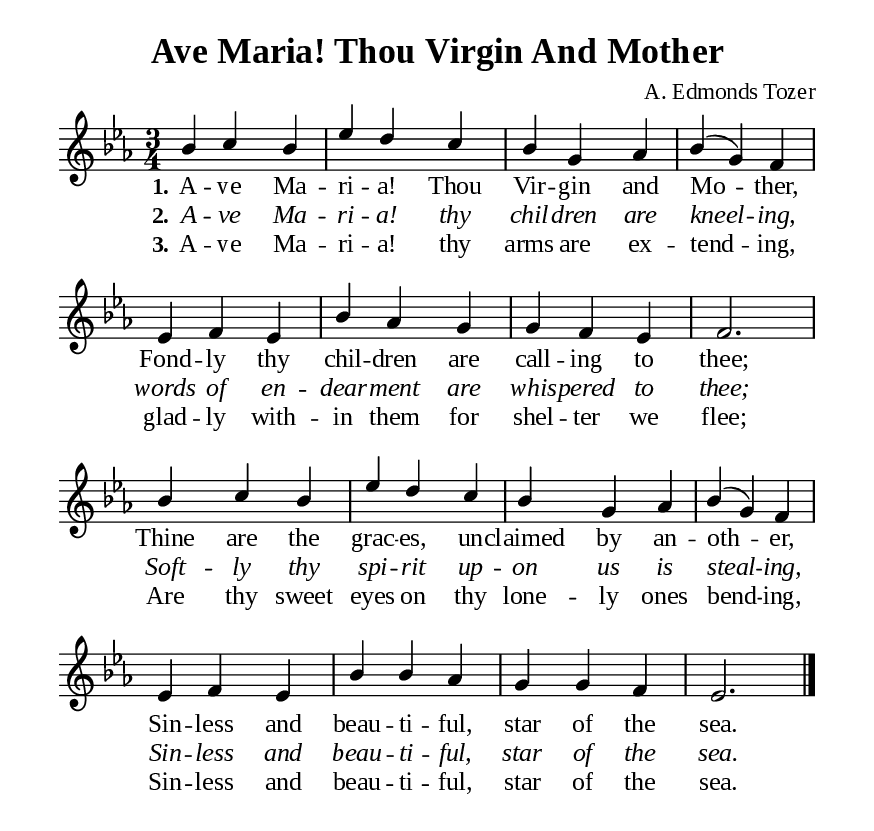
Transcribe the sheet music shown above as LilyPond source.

\version "2.18.2"

\header {
  title = "Ave Maria! Thou Virgin And Mother"
  composer = "A. Edmonds Tozer"
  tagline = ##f
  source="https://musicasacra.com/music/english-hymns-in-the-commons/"
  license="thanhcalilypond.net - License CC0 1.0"
}

global= {
  \key ees \major
  \time 3/4
  \override Score.BarNumber.break-visibility = ##(#f #f #f)
  \override Lyrics.LyricSpace.minimum-distance = #3.0
}

\paper {
  #(set-paper-size "a5")
  top-margin = 10\mm
  bottom-margin = 10\mm
  left-margin = 10\mm
  right-margin = 10\mm
  indent = #0
  #(define fonts
	 (make-pango-font-tree "Liberation Serif"
	 		       "Liberation Serif"
			       "Liberation Serif"
			       (/ 20 20)))
  system-system-spacing = #'((basic-distance . 3) (padding . 3))
}

printItalic = \with {
  \override LyricText.font-shape = #'italic
}

% Verse music
musicVerseSoprano = \relative c'' {
  %{	01	%} bes4 c bes |
  %{	02	%} ees d c |
  %{	03	%} bes g aes |
  %{	04	%} bes (g) f |
  %{	05	%} ees f ees |
  %{	06	%} bes' aes g |
  %{	07	%} g f ees |
  %{	08	%} f2. |
  %{	09	%} bes4 c bes |
  %{	10	%} ees d c |
  %{	11	%} bes g aes |
  %{	12	%} bes (g) f |
  %{	13	%} ees f ees |
  %{	14	%} bes' bes aes |
  %{	15	%} g g f |
  %{	16	%} ees2. \bar "|."
}

% Verse lyrics
verseOne = \lyricmode {
  \set stanza = #"1."
  A -- ve Ma -- ri -- a! Thou Vir -- gin and Mo -- ther,
  Fond -- ly thy chil -- dren are call -- ing to thee;
  Thine are the grac -- es, un -- claimed by an -- oth -- er,
  Sin -- less and beau -- ti -- ful, star of the sea.
}

verseTwo = \lyricmode {
  \set stanza = #"2."
  A -- ve Ma -- ri -- a! thy chil -- dren are kneel -- ing,
  words of en -- dear -- ment are whis -- pered to thee;
  Soft -- ly thy spi -- rit up -- on us is steal -- ing,
  Sin -- less and beau -- ti -- ful, star of the sea.
}

verseThree = \lyricmode {
  \set stanza = #"3."
  A -- ve Ma -- ri -- a! thy arms are ex -- tend -- ing,
  glad -- ly with -- in them for shel -- ter we flee;
  Are thy sweet eyes on thy lone -- ly ones bend -- ing,
  Sin -- less and beau -- ti -- ful, star of the sea.
}

% Layout
\score {
    \new ChoirStaff <<
      \new Staff <<
        \clef "treble"
        \new Voice = "sopranos" { \global \stemUp \slurUp \musicVerseSoprano }
      >>
      \new Lyrics \lyricsto sopranos \verseOne
      \new Lyrics \printItalic \lyricsto sopranos \verseTwo
      \new Lyrics \lyricsto sopranos \verseThree
    >>
}
